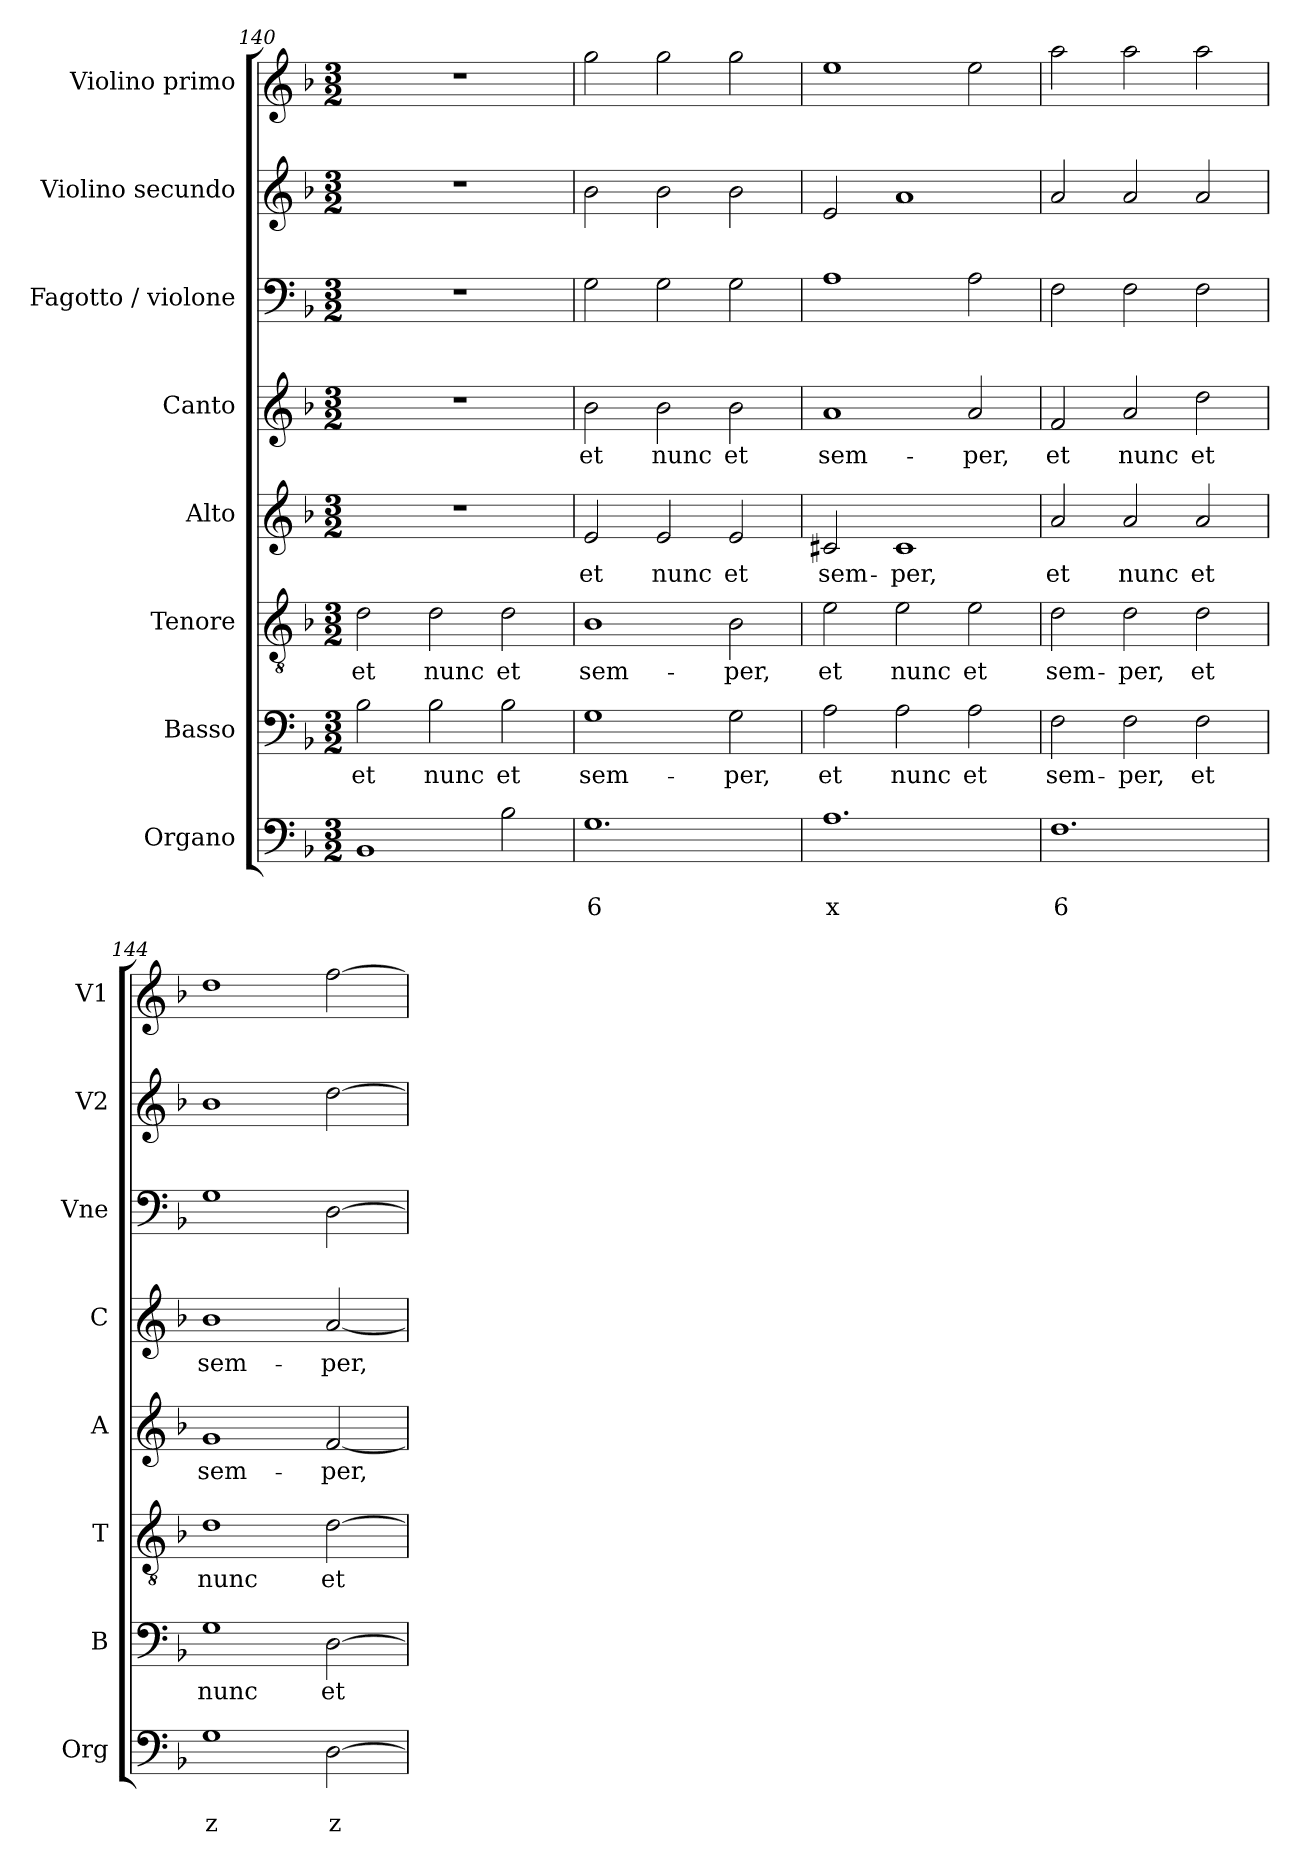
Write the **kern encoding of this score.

**kern	**text	**text	**kern	**text	**kern	**text	**kern	**text	**kern	**text	**kern	**kern	**kern
*part8	*part8	*part8	*part7	*part7	*part6	*part6	*part5	*part5	*part4	*part4	*part3	*part2	*part1
*staff8	*staff8	*staff8	*staff7	*staff7	*staff6	*staff6	*staff5	*staff5	*staff4	*staff4	*staff3	*staff2	*staff1
*I"Organo	*	*	*I"Basso	*	*I"Tenore	*	*I"Alto	*	*I"Canto	*	*I"Fagotto / violone	*I"Violino secundo	*I"Violino primo
*I'Org	*	*	*I'B	*	*I'T	*	*I'A	*	*I'C	*	*I'Vne	*I'V2	*I'V1
*clefF4	*	*	*clefF4	*	*clefGv2	*	*clefG2	*	*clefG2	*	*clefF4	*clefG2	*clefG2
*k[b-]	*	*	*k[b-]	*	*k[b-]	*	*k[b-]	*	*k[b-]	*	*k[b-]	*k[b-]	*k[b-]
*F:	*	*	*F:	*	*F:	*	*F:	*	*F:	*	*F:	*F:	*F:
*M3/2	*	*	*M3/2	*	*M3/2	*	*M3/2	*	*M3/2	*	*M3/2	*M3/2	*M3/2
=140	=140	=140	=140	=140	=140	=140	=140	=140	=140	=140	=140	=140	=140
!	!	!	!	!LO:LY:b	!	!LO:LY:b	!	!	!	!	!	!	!
1BB-	.	.	2B-\	et	2d\	et	1.r	.	1.r	.	1.r	1.r	1.r
!	!	!	!	!LO:LY:b	!	!LO:LY:b	!	!	!	!	!	!	!
.	.	.	2B-\	nunc	2d\	nunc	.	.	.	.	.	.	.
!	!	!	!	!LO:LY:b	!	!LO:LY:b	!	!	!	!	!	!	!
2B-\	.	.	2B-\	et	2d\	et	.	.	.	.	.	.	.
=141	=141	=141	=141	=141	=141	=141	=141	=141	=141	=141	=141	=141	=141
!	!	!LO:LY:b	!	!LO:LY:b	!	!LO:LY:b	!	!LO:LY:b	!	!LO:LY:b	!	!	!
1.G	.	6	1G	sem-	1B-	sem-	2e/	et	2b-\	et	2G\	2b-\	2gg\
!	!	!	!	!	!	!	!	!LO:LY:b	!	!LO:LY:b	!	!	!
.	.	.	.	.	.	.	2e/	nunc	2b-\	nunc	2G\	2b-\	2gg\
!	!	!	!	!LO:LY:b	!	!LO:LY:b	!	!LO:LY:b	!	!LO:LY:b	!	!	!
.	.	.	2G\	-per,	2B-\	-per,	2e/	et	2b-\	et	2G\	2b-\	2gg\
=142	=142	=142	=142	=142	=142	=142	=142	=142	=142	=142	=142	=142	=142
!	!	!LO:LY:b	!	!LO:LY:b	!	!LO:LY:b	!	!LO:LY:b	!	!LO:LY:b	!	!	!
1.A	.	x	2A\	et	2e\	et	2c#X/	sem-	1a	sem-	1A	2e/	1ee
!	!	!	!	!LO:LY:b	!	!LO:LY:b	!	!LO:LY:b	!	!	!	!	!
.	.	.	2A\	nunc	2e\	nunc	1c#	-per,	.	.	.	1a	.
!	!	!	!	!LO:LY:b	!	!LO:LY:b	!	!	!	!LO:LY:b	!	!	!
.	.	.	2A\	et	2e\	et	.	.	2a/	-per,	2A\	.	2ee\
=143	=143	=143	=143	=143	=143	=143	=143	=143	=143	=143	=143	=143	=143
!	!	!LO:LY:b	!	!LO:LY:b	!	!LO:LY:b	!	!LO:LY:b	!	!LO:LY:b	!	!	!
1.F	.	6	2F\	sem-	2d\	sem-	2a/	et	2f/	et	2F\	2a/	2aa\
!	!	!	!	!LO:LY:b	!	!LO:LY:b	!	!LO:LY:b	!	!LO:LY:b	!	!	!
.	.	.	2F\	-per,	2d\	-per,	2a/	nunc	2a/	nunc	2F\	2a/	2aa\
!	!	!	!	!LO:LY:b	!	!LO:LY:b	!	!LO:LY:b	!	!LO:LY:b	!	!	!
.	.	.	2F\	et	2d\	et	2a/	et	2dd\	et	2F\	2a/	2aa\
!!LO:LB:g=z
=144	=144	=144	=144	=144	=144	=144	=144	=144	=144	=144	=144	=144	=144
!	!	!LO:LY:b	!	!LO:LY:b	!	!LO:LY:b	!	!LO:LY:b	!	!LO:LY:b	!	!	!
1G	.	z	1G	nunc	1d	nunc	1g	sem-	1b-	sem-	1G	1b-	1dd
!	!	!LO:LY:b	!	!LO:LY:b	!	!LO:LY:b	!	!LO:LY:b	!	!LO:LY:b	!	!	!
[2D\	.	z	[2D\	et	[2d\	et	[2f/	-per,	[2a/	-per,	[2D\	[2dd\	[2ff\
=	=	=	=	=	=	=	=	=	=	=	=	=	=
*-	*-	*-	*-	*-	*-	*-	*-	*-	*-	*-	*-	*-	*-
